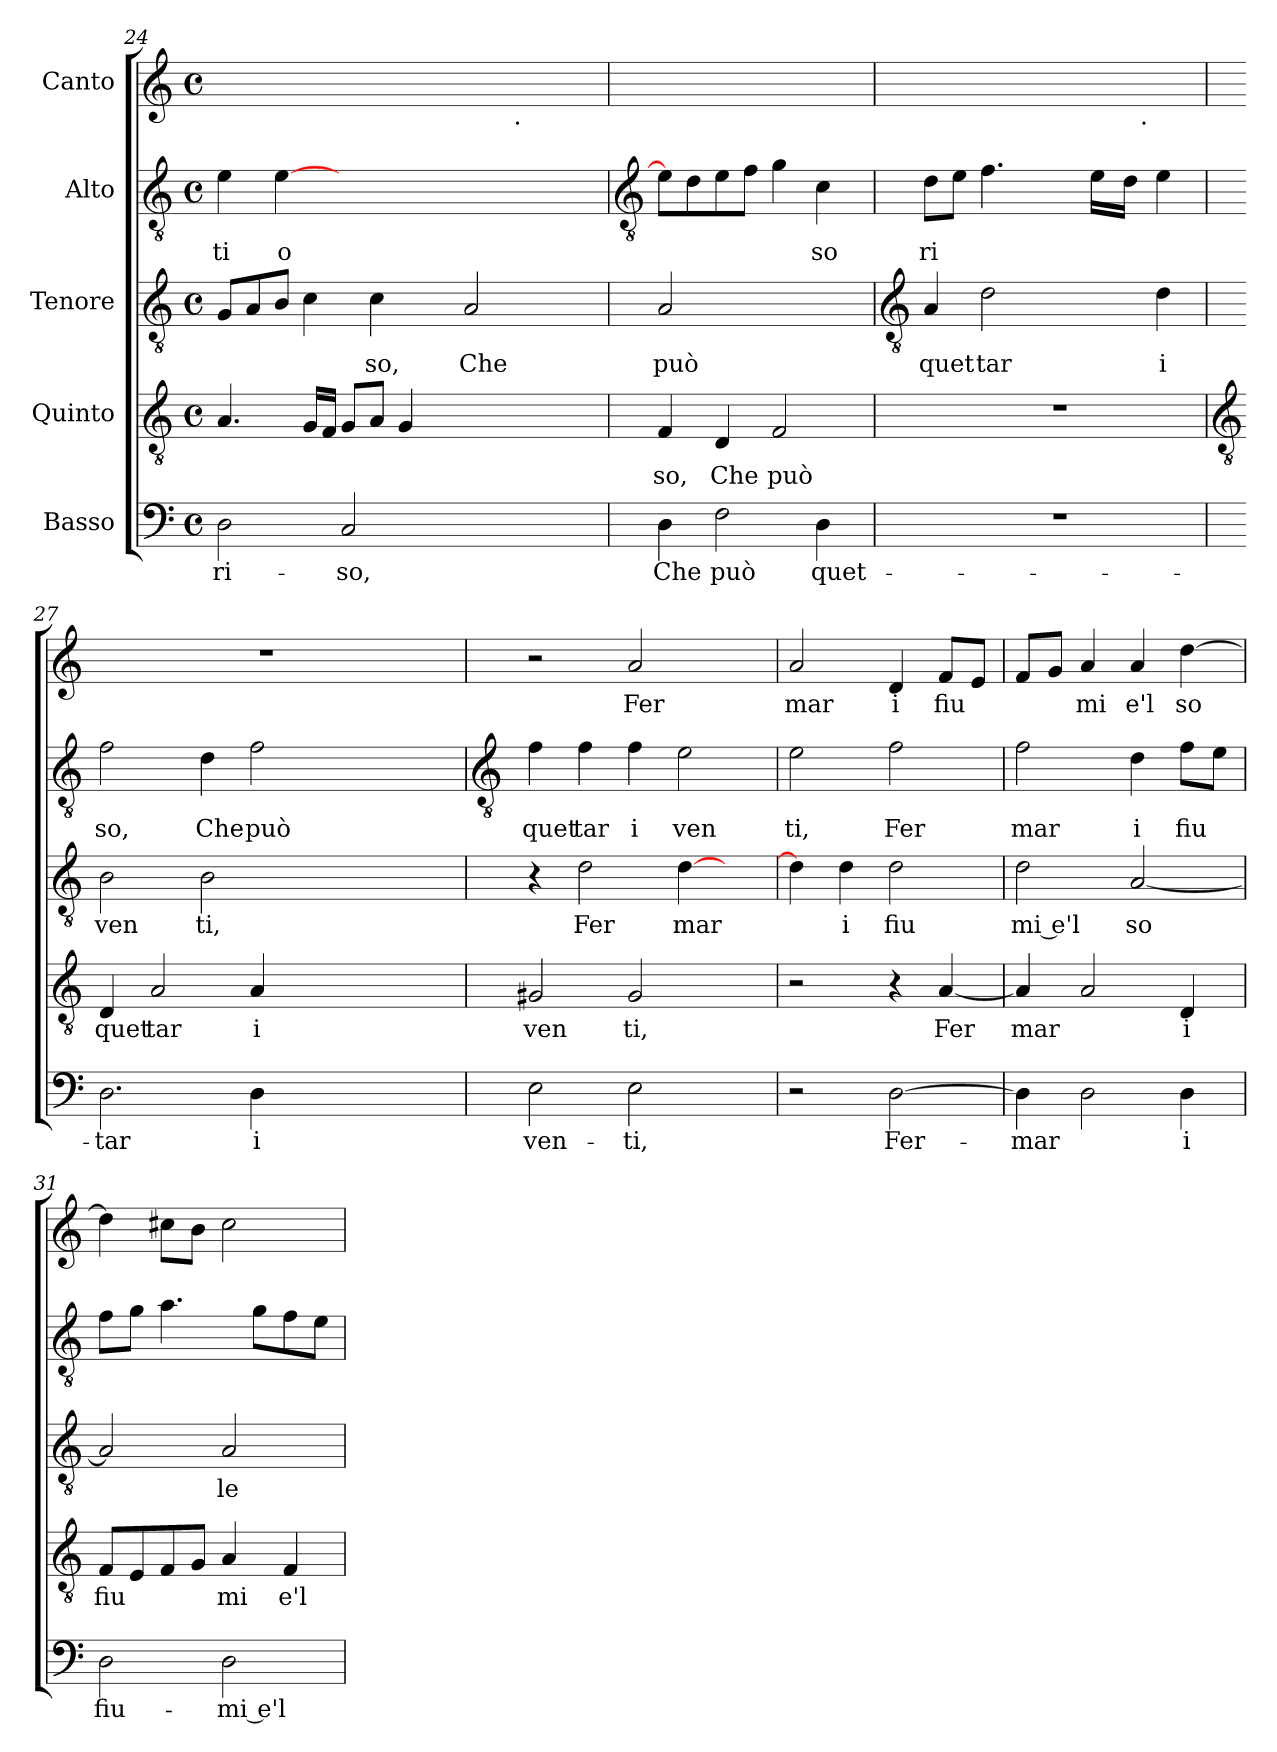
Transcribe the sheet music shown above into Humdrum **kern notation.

**kern	**text	**kern	**text	**kern	**text	**kern	**text	**kern	**text
*part5	*part5	*part4	*part4	*part3	*part3	*part2	*part2	*part1	*part1
*staff5	*staff5	*staff4	*staff4	*staff3	*staff3	*staff2	*staff2	*staff1	*staff1
*I"Basso	*	*I"Quinto	*	*I"Tenore	*	*I"Alto	*	*I"Canto	*
!!LO:LB:g=z
*clefF4	*	*clefGv2	*	*clefGv2	*	*clefGv2	*	*clefG2	*
*k[]	*	*k[]	*	*k[]	*	*k[]	*	*k[]	*
*C:	*	*C:	*	*C:	*	*C:	*	*C:	*
*M4/4	*	*M4/4	*	*M4/4	*	*M4/4	*	*M4/4	*
*met(c)	*	*met(c)	*	*met(c)	*	*met(c)	*	*met(c)	*
=24	=24	=24	=24	=24	=24	=24	=24	=24	=24
!	!LO:LY:b	!	!	!	!	!	!LO:LY:b	!	!
2D\	ri-	4.A/	.	8G/L	.	4e\	ti	4ryy	.
.	.	.	.	8A/	.	.	.	.	.
!	!	!	!	!	!	!	!LO:LY:b	!	!
.	.	.	.	8B/J	.	[4e\	o	4ryy	.
.	.	16G/LL	.	4c\	.	.	.	.	.
.	.	16F/JJ	.	.	.	.	.	.	.
!	!LO:LY:b	!	!	!	!	!	!	!	!
2C/	-so,	8G/L	.	.	.	2..ryy	.	4ryy	.
!	!	!	!	!	!LO:LY:b	!	!	!	!
.	.	8A/J	.	4c\	so,	.	.	.	.
.	.	4G/	.	.	.	.	.	64ryy	.
.	.	.	.	.	.	.	.	64ryy	.
.	.	.	.	.	.	.	.	64ryy	.
.	.	.	.	.	.	.	.	64ryy	.
.	.	.	.	.	.	.	.	64ryy	.
.	.	.	.	.	.	.	.	64ryy	.
.	.	.	.	.	.	.	.	64ryy	.
.	.	.	.	.	.	.	.	64ryy	.
!	!	!	!	!	!LO:LY:b	!	!	!	!
.	.	.	.	2A/	Che	.	.	64ryy	.
.	.	.	.	.	.	.	.	64ryy	.
.	.	.	.	.	.	.	.	64ryy	.
.	.	.	.	.	.	.	.	64ryy	.
.	.	.	.	.	.	.	.	64ryy	.
.	.	.	.	.	.	.	.	64ryy	.
!	!	!	!	!	!	!	!	!LO:TX:b:t=.	!
.	.	.	.	.	.	.	.	64ryy	.
.	.	.	.	.	.	.	.	4ryy	.
4.ryy	.	4.ryy	.	.	.	.	.	.	.
.	.	.	.	.	.	.	.	8ryy	.
.	.	.	.	.	.	.	.	64ryy	.
!!LO:LB:g=z
=25A	=25A	=25A	=25A	=25A	=25A	=25A	=25A	=25A	=25A
*	*	*	*	*	*	*clefGv2	*	*	*
!	!LO:LY:b	!	!LO:LY:b	!	!LO:LY:b	!	!	!	!
4D\	Che	4F/	so,	2A/	può	8e\L]	.	4ryy	.
.	.	.	.	.	.	8d\	.	.	.
!	!LO:LY:b	!	!LO:LY:b	!	!	!	!	!	!
2F\	può	4D/	Che	.	.	8e\	.	4ryy	.
.	.	.	.	.	.	8f\J	.	.	.
!	!	!	!LO:LY:b	!	!	!	!	!	!
.	.	2F/	può	2ryy	.	4g\	.	4ryy	.
!	!LO:LY:b	!	!	!	!	!	!LO:LY:b	!	!
4D\	quet-	.	.	.	.	4c\	so	64ryy	.
.	.	.	.	.	.	.	.	4ryy	.
64ryy	.	64ryy	.	64ryy	.	64ryy	.	.	.
!!LO:LB:g=z
=26A	=26A	=26A	=26A	=26A	=26A	=26A	=26A	=26A	=26A
*	*	*	*	*clefGv2	*	*	*	*	*
!	!	!	!	!	!LO:LY:b	!	!LO:LY:b	!	!
1r	.	1r	.	4A/	quet	8d\L	ri	4ryy	.
.	.	.	.	.	.	8e\J	.	.	.
!	!	!	!	!	!LO:LY:b	!	!	!	!
.	.	.	.	2d\	tar	4.f\	.	4ryy	.
.	.	.	.	.	.	.	.	64ryy	.
.	.	.	.	.	.	.	.	64ryy	.
.	.	.	.	.	.	.	.	64ryy	.
.	.	.	.	.	.	.	.	64ryy	.
.	.	.	.	.	.	.	.	64ryy	.
.	.	.	.	.	.	.	.	64ryy	.
.	.	.	.	.	.	.	.	64ryy	.
.	.	.	.	.	.	.	.	64ryy	.
.	.	.	.	.	.	16e\LL	.	64ryy	.
.	.	.	.	.	.	.	.	64ryy	.
.	.	.	.	.	.	.	.	64ryy	.
.	.	.	.	.	.	.	.	64ryy	.
.	.	.	.	.	.	16d\JJ	.	64ryy	.
.	.	.	.	.	.	.	.	64ryy	.
!	!	!	!	!	!	!	!	!LO:TX:b:t=.	!
.	.	.	.	.	.	.	.	64ryy	.
.	.	.	.	.	.	.	.	4ryy	.
!	!	!	!	!	!LO:LY:b	!	!	!	!
.	.	.	.	4d\	i	4e\	.	.	.
.	.	.	.	.	.	.	.	64ryy	.
!!LO:LB:g=z
=27	=27	=27	=27	=27	=27	=27	=27	=27	=27
*	*	*clefGv2	*	*	*	*	*	*	*
!	!LO:LY:b	!	!LO:LY:b	!	!LO:LY:b	!	!LO:LY:b	!	!
2.D\	-tar	4D/	quet	2B\	ven	2f\	so,	4ryy	.
!	!	!	!LO:LY:b	!	!	!	!	!	!
.	.	2A/	tar	.	.	.	.	4ryy	.
!	!	!	!	!	!LO:LY:b	!	!LO:LY:b	!	!
.	.	.	.	2B\	ti,	4d\	Che	4ryy	.
!	!LO:LY:b	!	!LO:LY:b	!	!	!	!LO:LY:b	!	!
4D\	i	4A/	i	.	.	2f\	può	64ryy	.
.	.	.	.	.	.	.	.	1r	.
2ryy	.	2ryy	.	2ryy	.	.	.	.	.
.	.	.	.	.	.	2ryy	.	.	.
4ryy	.	4ryy	.	4ryy	.	.	.	.	.
64ryy	.	64ryy	.	64ryy	.	64ryy	.	.	.
!!LO:LB:g=z
=28A	=28A	=28A	=28A	=28A	=28A	=28A	=28A	=28A	=28A
*	*	*	*	*	*	*clefGv2	*	*	*
!	!LO:LY:b	!	!LO:LY:b	!	!	!	!LO:LY:b	!	!
2E\	ven-	2G#X/	ven	4r	.	4f\	quet	2r	.
!	!	!	!	!	!LO:LY:b	!	!LO:LY:b	!	!
.	.	.	.	2d\	Fer	4f\	tar	.	.
!	!LO:LY:b	!	!LO:LY:b	!	!	!	!LO:LY:b	!	!LO:LY:b
2E\	-ti,	2G#/	ti,	.	.	4f\	i	2a/	Fer
!	!	!	!	!	!LO:LY:b	!	!LO:LY:b	!	!
.	.	.	.	[4d\	mar	2e\	ven	.	.
4ryy	.	4ryy	.	4ryy	.	.	.	4ryy	.
=29A	=29A	=29A	=29A	=29A	=29A	=29A	=29A	=29A	=29A
!	!	!	!	!	!	!	!LO:LY:b	!	!LO:LY:b
2r	.	2r	.	4d\]	.	2e\	ti,	2a/	mar
!	!	!	!	!	!LO:LY:b	!	!	!	!
.	.	.	.	4d\	i	.	.	.	.
!	!LO:LY:b	!	!	!	!LO:LY:b	!	!LO:LY:b	!	!LO:LY:b
[2D\	Fer-	4r	.	2d\	fiu	2f\	Fer	4d/	i
!	!	!	!LO:LY:b	!	!	!	!	!	!LO:LY:b
.	.	[4A/	Fer	.	.	.	.	8f/L	fiu
.	.	.	.	.	.	.	.	8e/J	.
=30A	=30A	=30A	=30A	=30A	=30A	=30A	=30A	=30A	=30A
!	!LO:LY:b	!	!LO:LY:b	!	!LO:LY:b	!	!LO:LY:b	!	!
4D\]	-mar	4A/]	mar	2d\	mi e'l	2f\	mar	8f/L	.
.	.	.	.	.	.	.	.	8g/J	.
!	!	!	!	!	!	!	!	!	!LO:LY:b
2D\	.	2A/	.	.	.	.	.	4a/	mi
!	!	!	!	!	!LO:LY:b	!	!LO:LY:b	!	!LO:LY:b
.	.	.	.	[2A/	so	4d\	i	4a/	e'l
!	!LO:LY:b	!	!LO:LY:b	!	!	!	!LO:LY:b	!	!LO:LY:b
4D\	i	4D/	i	.	.	8f\L	fiu	[4dd\	so
.	.	.	.	.	.	8e\J	.	.	.
=31A	=31A	=31A	=31A	=31A	=31A	=31A	=31A	=31A	=31A
!	!LO:LY:b	!	!LO:LY:b	!	!	!	!	!	!
2D\	fiu-	8F/L	fiu	2A/]	.	8f\L	.	4dd\]	.
.	.	8E/	.	.	.	8g\J	.	.	.
.	.	8F/	.	.	.	4.a\	.	8cc#X\L	.
.	.	8G/J	.	.	.	.	.	8b\J	.
!	!LO:LY:b	!	!LO:LY:b	!	!LO:LY:b	!	!	!	!
2D\	-mi e'l	4A/	mi	2A/	le	.	.	2cc#\	.
.	.	.	.	.	.	8g\L	.	.	.
!	!	!	!LO:LY:b	!	!	!	!	!	!
.	.	4F/	e'l	.	.	8f\	.	.	.
.	.	.	.	.	.	8e\J	.	.	.
=	=	=	=	=	=	=	=	=	=
*-	*-	*-	*-	*-	*-	*-	*-	*-	*-
